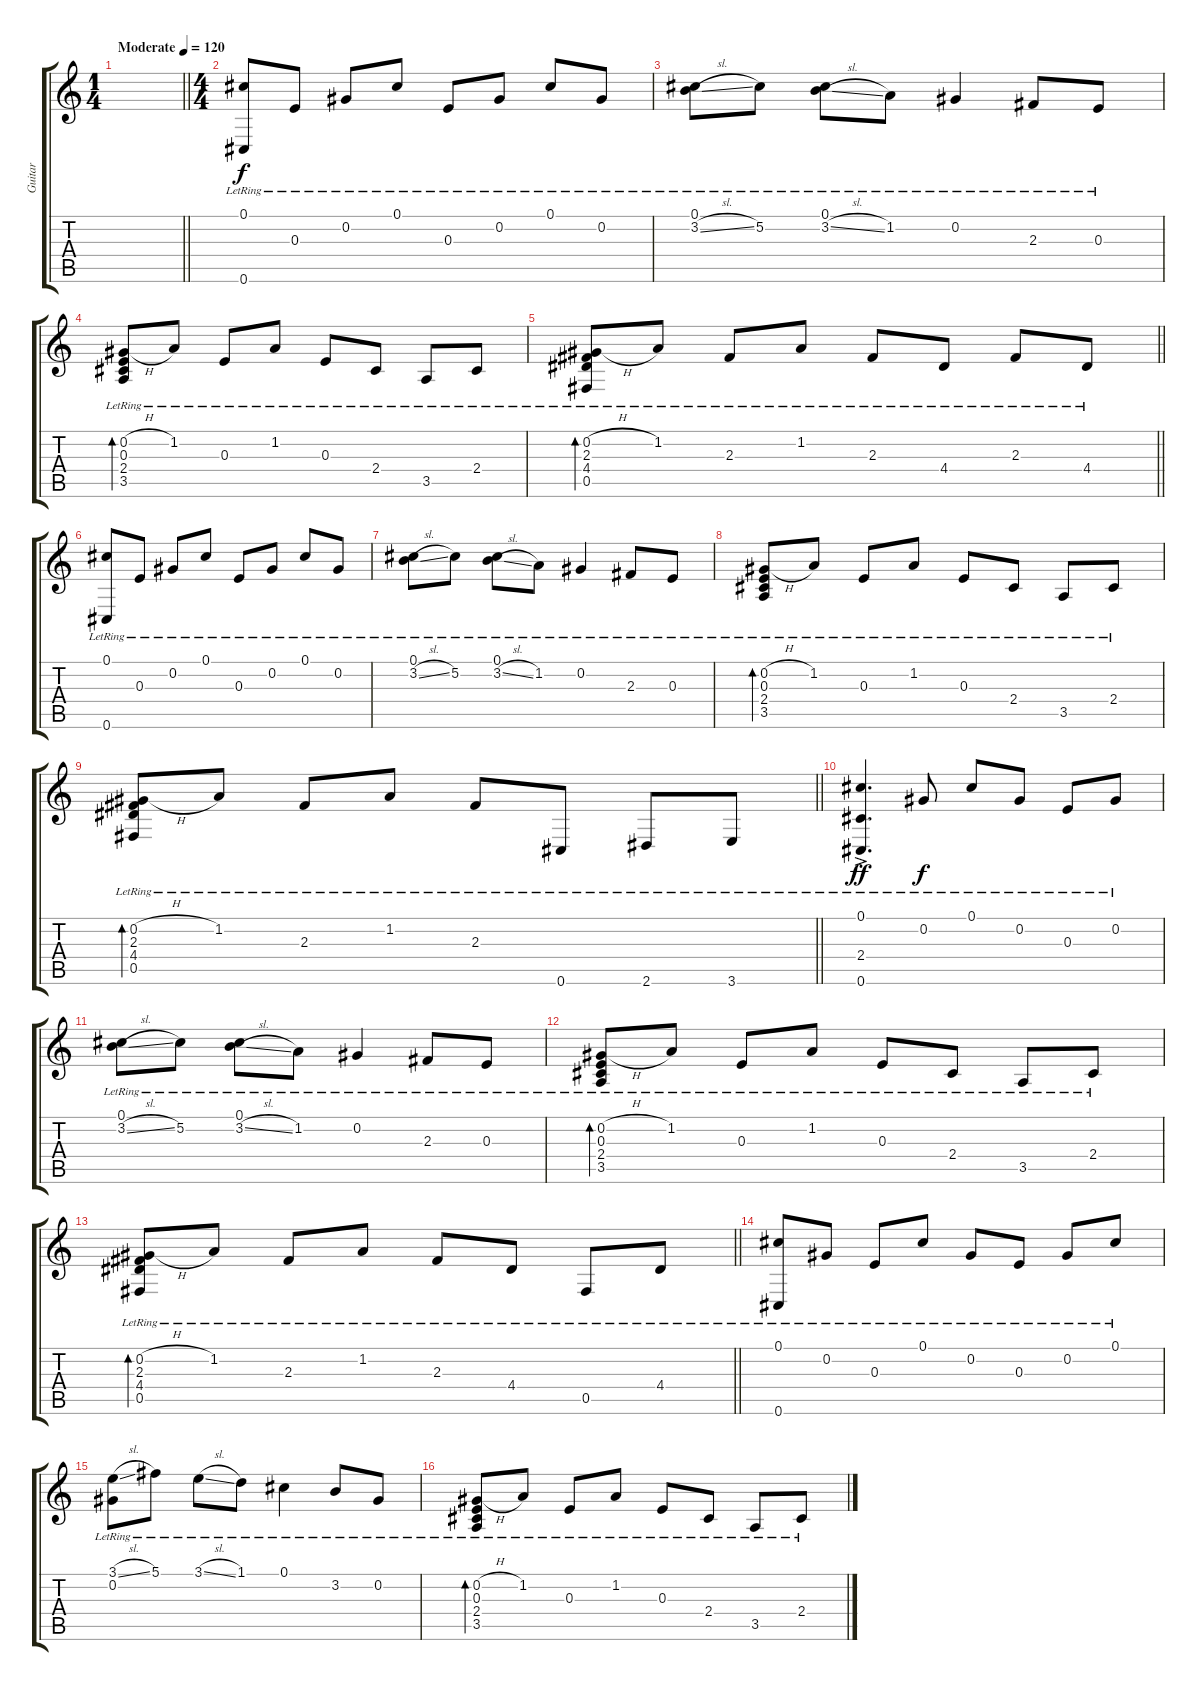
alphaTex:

\track ("Guitar" "Guitar") {instrument acousticguitarsteel}
\staff {score tabs}
\tuning (Db4 Ab3 E3 B2 Gb2 Db2) {hide}
\ts (1 4)
\tempo (120 "Moderate")
\clef g2
\barLineRight lightlight
\ks c
|
\ts (4 4)
(0.1{lr} 0.6{lr}).8{volume 12 instrument acousticguitarsteel} 0.3{lr}.8 0.2{lr}.8 0.1{lr}.8 0.3{lr}.8 0.2{lr}.8 0.1{lr}.8 0.2{lr}.8 |
(0.1{lr} 3.2{sl lr}).8 5.2{lr}.8 (0.1{lr} 3.2{sl lr}).8 1.2{lr}.8 0.2{lr}.4 2.3{lr}.8 0.3{lr}.8 |
(0.2{h lr} 0.3{lr} 2.4{lr} 3.5{lr}).8{bd 240} 1.2{lr}.8 0.3{lr}.8 1.2{lr}.8 0.3{lr}.8 2.4{lr}.8 3.5{lr}.8 2.4{lr}.8 |
\barLineRight lightlight
(0.2{h lr} 2.3{lr} 4.4{lr} 0.5{lr}).8{bd 240} 1.2{lr}.8 2.3{lr}.8 1.2{lr}.8 2.3{lr}.8 4.4{lr}.8 2.3{lr}.8 4.4{lr}.8 |
(0.1{lr} 0.6{lr}).8 0.3{lr}.8 0.2{lr}.8 0.1{lr}.8 0.3{lr}.8 0.2{lr}.8 0.1{lr}.8 0.2{lr}.8 |
(0.1{lr} 3.2{sl lr}).8 5.2{lr}.8 (0.1{lr} 3.2{sl lr}).8 1.2{lr}.8 0.2{lr}.4 2.3{lr}.8 0.3{lr}.8 |
(0.2{h lr} 0.3{lr} 2.4{lr} 3.5{lr}).8{bd 240} 1.2{lr}.8 0.3{lr}.8 1.2{lr}.8 0.3{lr}.8 2.4{lr}.8 3.5{lr}.8 2.4{lr}.8 |
\barLineRight lightlight
(0.2{h lr} 2.3{lr} 4.4{lr} 0.5{lr}).8{bd 240} 1.2{lr}.8 2.3{lr}.8 1.2{lr}.8 2.3{lr}.8 0.6{lr}.8 2.6{lr}.8 3.6{lr}.8 |
(0.1{lr} 2.4{ac lr} 0.6).4{d dy ff} 0.2{lr}.8{dy f} 0.1{lr}.8 0.2{lr}.8 0.3{lr}.8 0.2{lr}.8 |
(0.1{lr} 3.2{sl lr}).8 5.2{lr}.8 (0.1{lr} 3.2{sl lr}).8 1.2{lr}.8 0.2{lr}.4 2.3{lr}.8 0.3{lr}.8 |
(0.2{h lr} 0.3{lr} 2.4{lr} 3.5{lr}).8{bd 240} 1.2{lr}.8 0.3{lr}.8 1.2{lr}.8 0.3{lr}.8 2.4{lr}.8 3.5{lr}.8 2.4{lr}.8 |
\barLineRight lightlight
(0.2{h lr} 2.3{lr} 4.4{lr} 0.5{lr}).8{bd 240} 1.2{lr}.8 2.3{lr}.8 1.2{lr}.8 2.3{lr}.8 4.4{lr}.8 0.5{lr}.8 4.4{lr}.8 |
(0.1{lr} 0.6{lr}).8 0.2{lr}.8 0.3{lr}.8 0.1{lr}.8 0.2{lr}.8 0.3{lr}.8 0.2{lr}.8 0.1{lr}.8 |
(3.1{sl lr} 0.2{lr}).8 5.1{lr}.8 3.1{sl lr}.8 1.1{lr}.8 0.1{lr}.4 3.2{lr}.8 0.2{lr}.8 |
(0.2{h lr} 0.3{lr} 2.4{lr} 3.5{lr}).8{bd 240} 1.2{lr}.8 0.3{lr}.8 1.2{lr}.8 0.3{lr}.8 2.4{lr}.8 3.5{lr}.8 2.4{lr}.8
